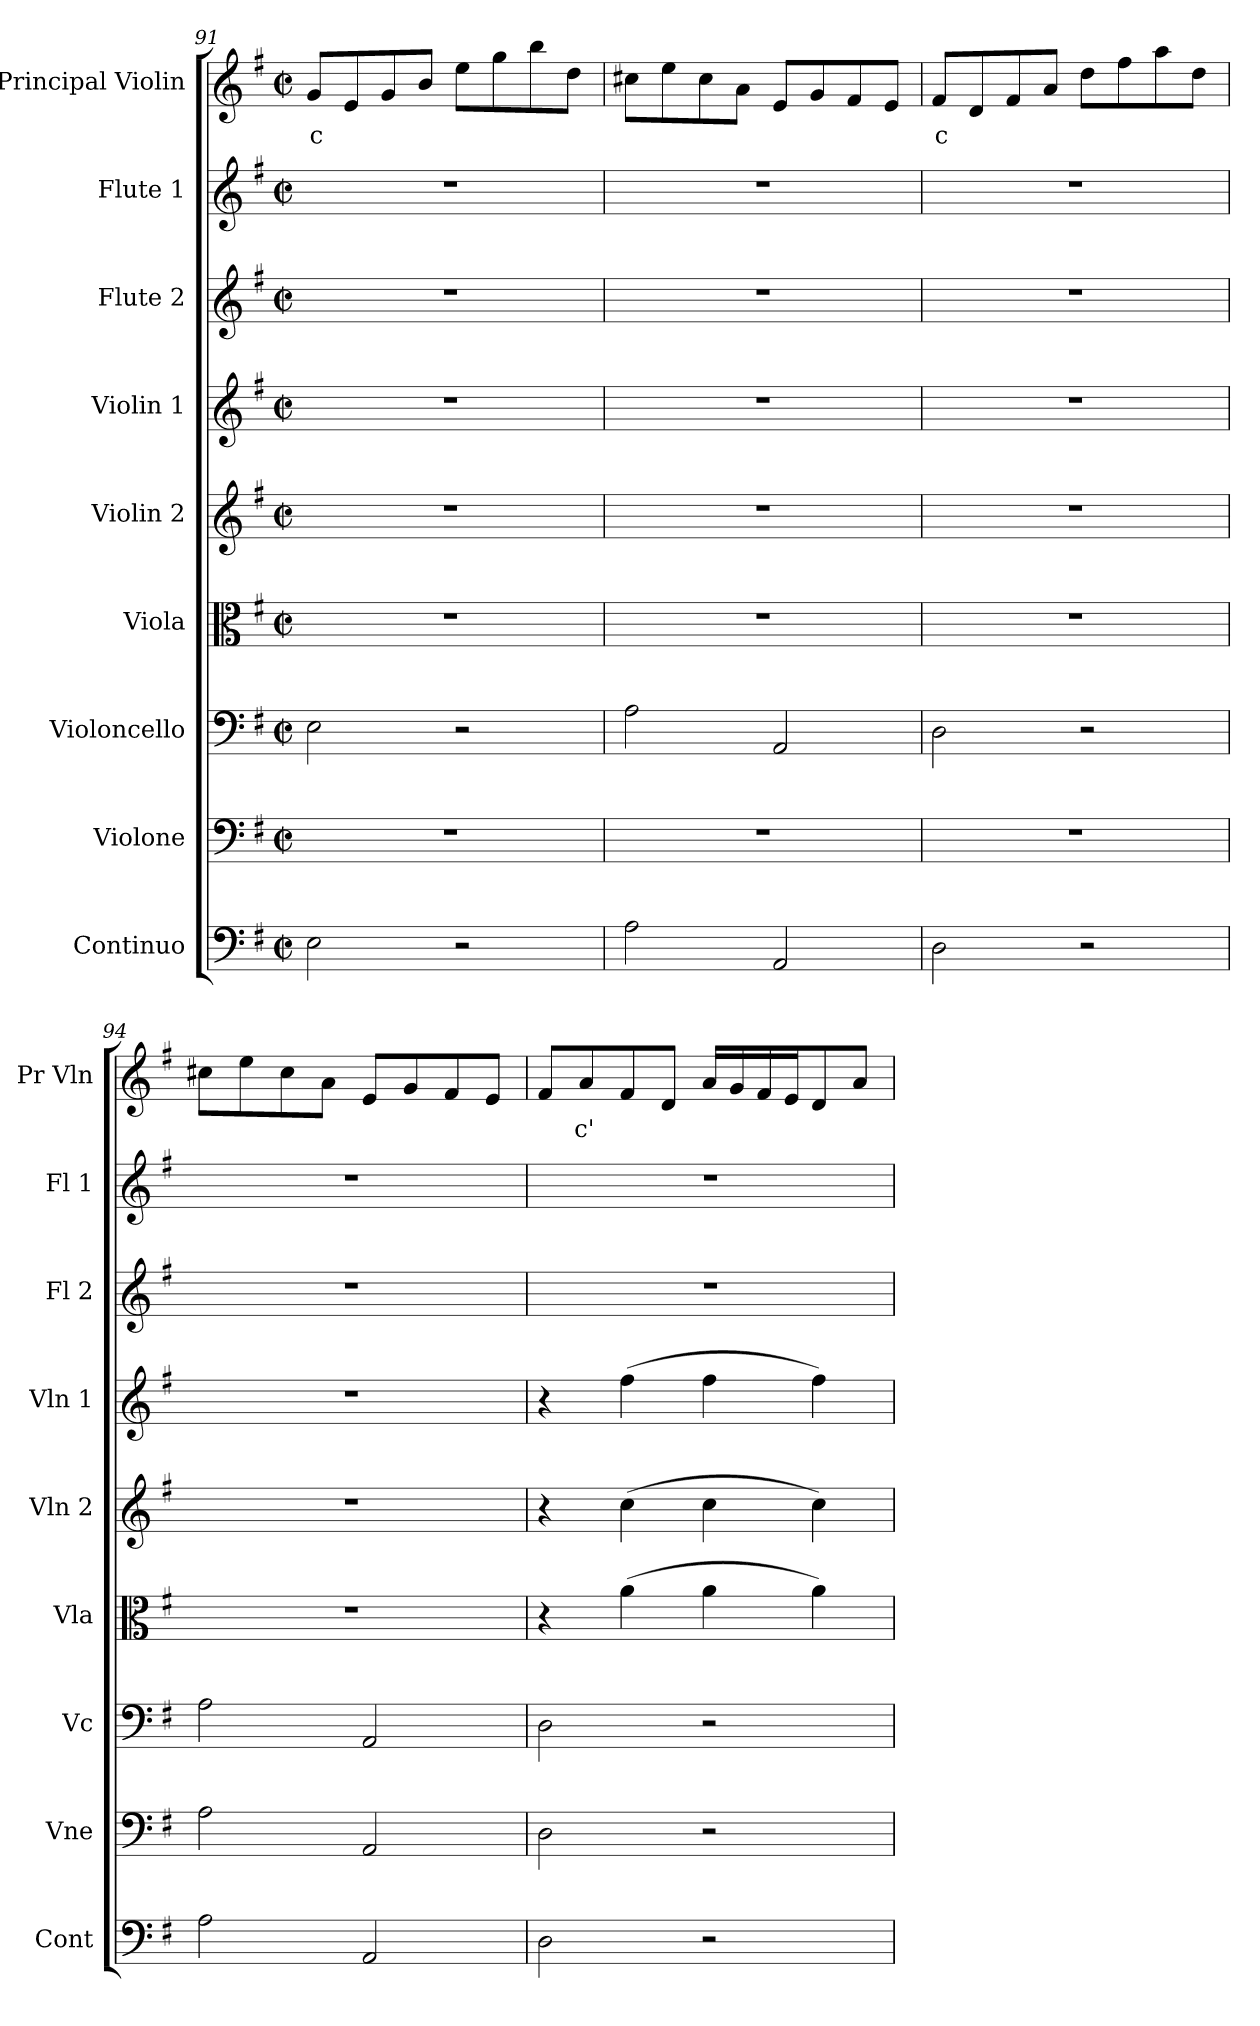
**kern	**kern	**kern	**kern	**kern	**kern	**kern	**kern	**kern	**text
*part9	*part8	*part7	*part6	*part5	*part4	*part3	*part2	*part1	*part1
*staff9	*staff8	*staff7	*staff6	*staff5	*staff4	*staff3	*staff2	*staff1	*staff1
*I"Continuo	*I"Violone	*I"Violoncello	*I"Viola	*I"Violin 2	*I"Violin 1	*I"Flute 2	*I"Flute 1	*I"Principal Violin	*
*I'Cont	*I'Vne	*I'Vc	*I'Vla	*I'Vln 2	*I'Vln 1	*I'Fl 2	*I'Fl 1	*I'Pr Vln	*
*clefF4	*clefF4	*clefF4	*clefC3	*clefG2	*clefG2	*clefG2	*clefG2	*clefG2	*
*	*ITrd7c12	*	*	*	*	*	*	*	*
*k[f#]	*k[f#]	*k[f#]	*k[f#]	*k[f#]	*k[f#]	*k[f#]	*k[f#]	*k[f#]	*
*M2/2	*M2/2	*M2/2	*M2/2	*M2/2	*M2/2	*M2/2	*M2/2	*M2/2	*
*met(c|)	*met(c|)	*met(c|)	*met(c|)	*met(c|)	*met(c|)	*met(c|)	*met(c|)	*met(c|)	*
=91	=91	=91	=91	=91	=91	=91	=91	=91	=91
!	!	!	!	!	!	!	!	!	!LO:LY:b:color=#FF0000
2E\	1r	2E\	1r	1r	1r	1r	1r	8g/L	c
.	.	.	.	.	.	.	.	8e/	.
.	.	.	.	.	.	.	.	8g/	.
.	.	.	.	.	.	.	.	8b/J	.
2r	.	2r	.	.	.	.	.	8ee\L	.
.	.	.	.	.	.	.	.	8gg\	.
.	.	.	.	.	.	.	.	8bb\	.
.	.	.	.	.	.	.	.	8dd\J	.
=92	=92	=92	=92	=92	=92	=92	=92	=92	=92
2A\	1r	2A\	1r	1r	1r	1r	1r	8cc#X\L	.
.	.	.	.	.	.	.	.	8ee\	.
.	.	.	.	.	.	.	.	8cc#\	.
.	.	.	.	.	.	.	.	8a\J	.
2AA/	.	2AA/	.	.	.	.	.	8e/L	.
.	.	.	.	.	.	.	.	8g/	.
.	.	.	.	.	.	.	.	8f#/	.
.	.	.	.	.	.	.	.	8e/J	.
=93	=93	=93	=93	=93	=93	=93	=93	=93	=93
!	!	!	!	!	!	!	!	!	!LO:LY:b:color=#FF0000
2D\	1r	2D\	1r	1r	1r	1r	1r	8f#/L	c
.	.	.	.	.	.	.	.	8d/	.
.	.	.	.	.	.	.	.	8f#/	.
.	.	.	.	.	.	.	.	8a/J	.
2r	.	2r	.	.	.	.	.	8dd\L	.
.	.	.	.	.	.	.	.	8ff#\	.
.	.	.	.	.	.	.	.	8aa\	.
.	.	.	.	.	.	.	.	8dd\J	.
=94	=94	=94	=94	=94	=94	=94	=94	=94	=94
2A\	2AA\	2A\	1r	1r	1r	1r	1r	8cc#X\L	.
.	.	.	.	.	.	.	.	8ee\	.
.	.	.	.	.	.	.	.	8cc#\	.
.	.	.	.	.	.	.	.	8a\J	.
2AA/	2AAA/	2AA/	.	.	.	.	.	8e/L	.
.	.	.	.	.	.	.	.	8g/	.
.	.	.	.	.	.	.	.	8f#/	.
.	.	.	.	.	.	.	.	8e/J	.
=95	=95	=95	=95	=95	=95	=95	=95	=95	=95
2D\	2DD\	2D\	4r	4r	4r	1r	1r	8f#/L	.
!	!	!	!	!	!	!	!	!	!LO:LY:b:color=#FF0000
.	.	.	.	.	.	.	.	8a/	c'
.	.	.	(4a\	(4cc\	(4ff#\	.	.	8f#/	.
.	.	.	.	.	.	.	.	8d/J	.
2r	2r	2r	4a\	4cc\	4ff#\	.	.	16a/LL	.
.	.	.	.	.	.	.	.	16g/	.
.	.	.	.	.	.	.	.	16f#/	.
.	.	.	.	.	.	.	.	16e/J	.
.	.	.	4a\)	4cc\)	4ff#\)	.	.	8d/	.
.	.	.	.	.	.	.	.	8a/J	.
=	=	=	=	=	=	=	=	=	=
*-	*-	*-	*-	*-	*-	*-	*-	*-	*-
